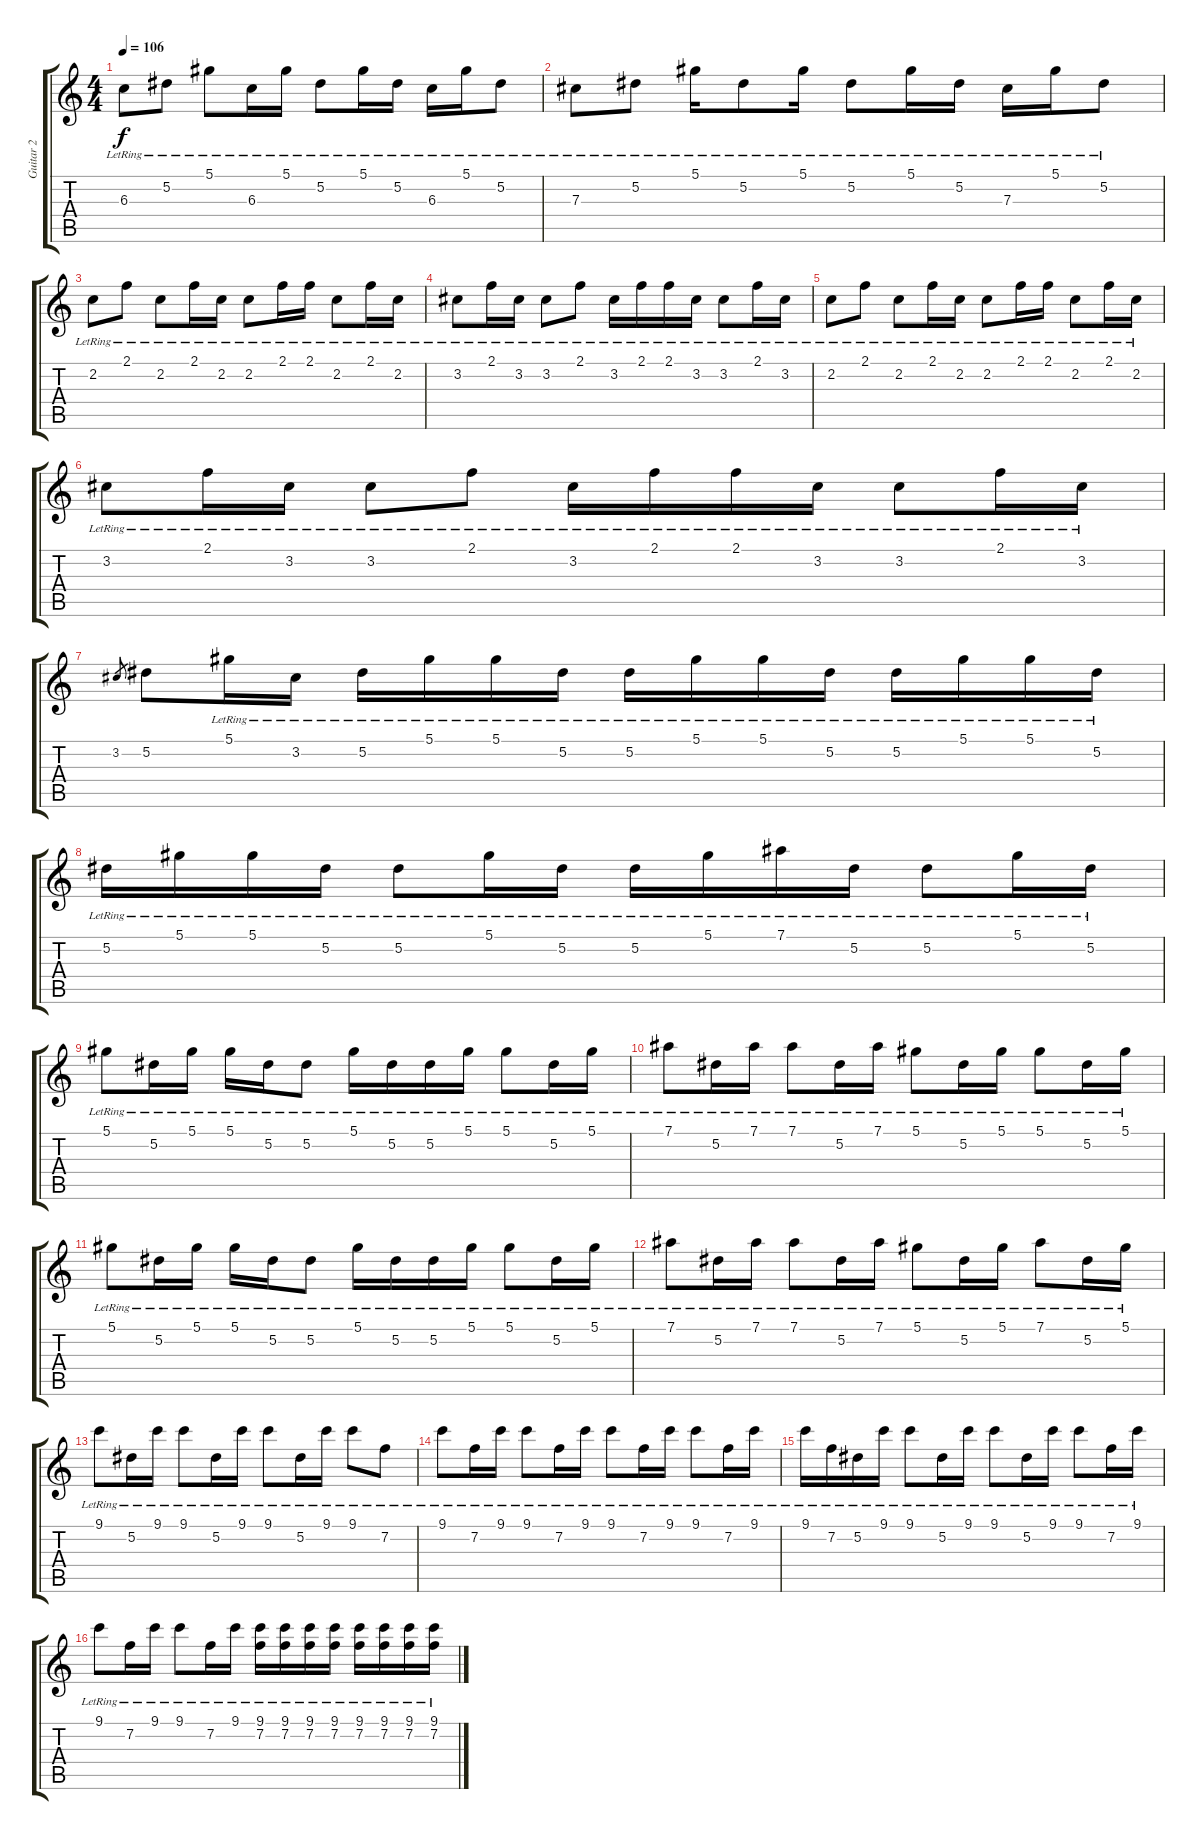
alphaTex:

\track ("Guitar 2" "Guitar 2") {instrument distortionguitar}
\staff {score tabs}
\tuning (Eb4 Bb3 Gb3 Db3 Ab2 Eb2) {hide}
\ts (4 4)
\tempo 106
\clef g2
\ks c
6.3{lr}.8{dy f} 5.2{lr}.8 5.1{lr}.8 6.3{lr}.16 5.1{lr}.16 5.2{lr}.8 5.1{lr}.16 5.2{lr}.16 6.3{lr}.16 5.1{lr}.16 5.2{lr}.8 |
7.3{lr}.8 5.2{lr}.8 5.1{lr}.16 5.2{lr}.8 5.1{lr}.16 5.2{lr}.8 5.1{lr}.16 5.2{lr}.16 7.3{lr}.16 5.1{lr}.16 5.2{lr}.8 |
2.2{lr}.8 2.1{lr}.8 2.2{lr}.8 2.1{lr}.16 2.2{lr}.16 2.2{lr}.8 2.1{lr}.16 2.1{lr}.16 2.2{lr}.8 2.1{lr}.16 2.2{lr}.16 |
3.2{lr}.8 2.1{lr}.16 3.2{lr}.16 3.2{lr}.8 2.1{lr}.8 3.2{lr}.16 2.1{lr}.16 2.1{lr}.16 3.2{lr}.16 3.2{lr}.8 2.1{lr}.16 3.2{lr}.16 |
2.2{lr}.8 2.1{lr}.8 2.2{lr}.8 2.1{lr}.16 2.2{lr}.16 2.2{lr}.8 2.1{lr}.16 2.1{lr}.16 2.2{lr}.8 2.1{lr}.16 2.2{lr}.16 |
3.2{lr}.8 2.1{lr}.16 3.2{lr}.16 3.2{lr}.8 2.1{lr}.8 3.2{lr}.16 2.1{lr}.16 2.1{lr}.16 3.2{lr}.16 3.2{lr}.8 2.1{lr}.16 3.2{lr}.16 |
3.2.8{gr} 5.2.8 5.1{lr}.16 3.2{lr}.16 5.2{lr}.16 5.1{lr}.16 5.1{lr}.16 5.2{lr}.16 5.2{lr}.16 5.1{lr}.16 5.1{lr}.16 5.2{lr}.16 5.2{lr}.16 5.1{lr}.16 5.1{lr}.16 5.2{lr}.16 |
5.2{lr}.16 5.1{lr}.16 5.1{lr}.16 5.2{lr}.16 5.2{lr}.8 5.1{lr}.16 5.2{lr}.16 5.2{lr}.16 5.1{lr}.16 7.1{lr}.16 5.2{lr}.16 5.2{lr}.8 5.1{lr}.16 5.2{lr}.16 |
5.1{lr}.8 5.2{lr}.16 5.1{lr}.16 5.1{lr}.16 5.2{lr}.16 5.2{lr}.8 5.1{lr}.16 5.2{lr}.16 5.2{lr}.16 5.1{lr}.16 5.1{lr}.8 5.2{lr}.16 5.1{lr}.16 |
7.1{lr}.8 5.2{lr}.16 7.1{lr}.16 7.1{lr}.8 5.2{lr}.16 7.1{lr}.16 5.1{lr}.8 5.2{lr}.16 5.1{lr}.16 5.1{lr}.8 5.2{lr}.16 5.1{lr}.16 |
5.1{lr}.8 5.2{lr}.16 5.1{lr}.16 5.1{lr}.16 5.2{lr}.16 5.2{lr}.8 5.1{lr}.16 5.2{lr}.16 5.2{lr}.16 5.1{lr}.16 5.1{lr}.8 5.2{lr}.16 5.1{lr}.16 |
7.1{lr}.8 5.2{lr}.16 7.1{lr}.16 7.1{lr}.8 5.2{lr}.16 7.1{lr}.16 5.1{lr}.8 5.2{lr}.16 5.1{lr}.16 7.1{lr}.8 5.2{lr}.16 5.1{lr}.16 |
9.1{lr}.8 5.2{lr}.16 9.1{lr}.16 9.1{lr}.8 5.2{lr}.16 9.1{lr}.16 9.1{lr}.8 5.2{lr}.16 9.1{lr}.16 9.1{lr}.8 7.2{lr}.8 |
9.1{lr}.8 7.2{lr}.16 9.1{lr}.16 9.1{lr}.8 7.2{lr}.16 9.1{lr}.16 9.1{lr}.8 7.2{lr}.16 9.1{lr}.16 9.1{lr}.8 7.2{lr}.16 9.1{lr}.16 |
9.1{lr}.16 7.2{lr}.16 5.2{lr}.16 9.1{lr}.16 9.1{lr}.8 5.2{lr}.16 9.1{lr}.16 9.1{lr}.8 5.2{lr}.16 9.1{lr}.16 9.1{lr}.8 7.2{lr}.16 9.1{lr}.16 |
9.1{lr}.8 7.2{lr}.16 9.1{lr}.16 9.1{lr}.8 7.2{lr}.16 9.1{lr}.16 (9.1{lr} 7.2{lr}).16 (9.1{lr} 7.2{lr}).16 (9.1{lr} 7.2{lr}).16 (9.1{lr} 7.2{lr}).16 (9.1{lr} 7.2{lr}).16 (9.1{lr} 7.2{lr}).16 (9.1{lr} 7.2{lr}).16 (9.1{lr} 7.2{lr}).16
